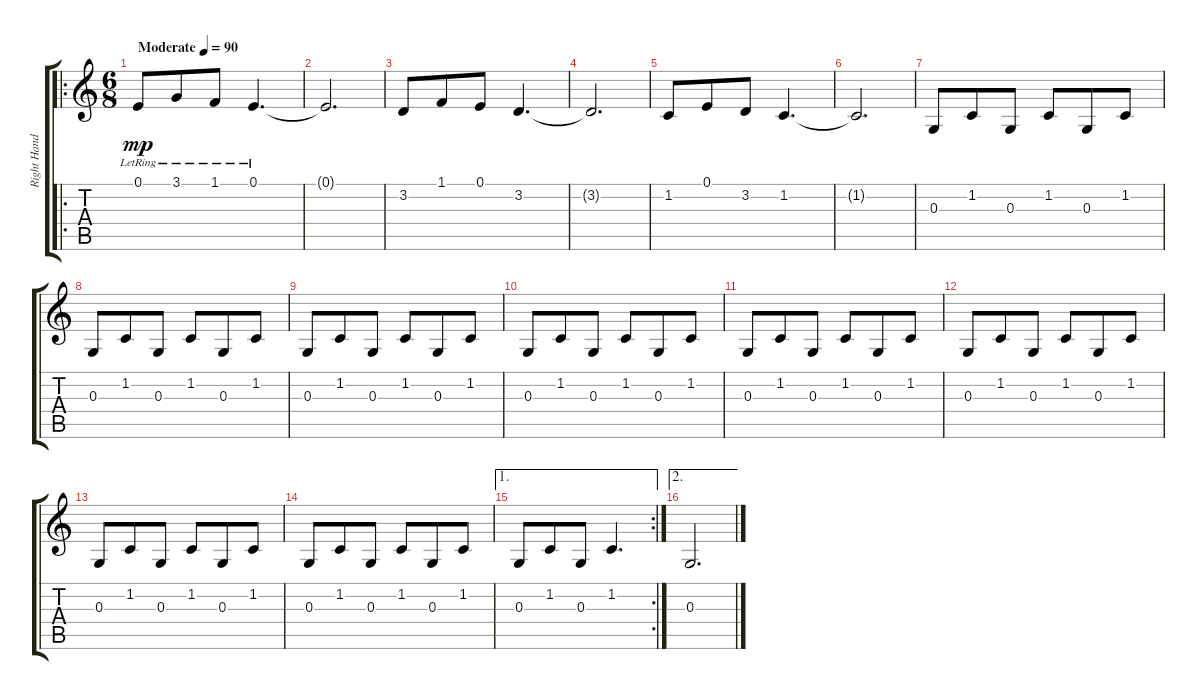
\track ("Right Hand" "Right Hand") {instrument acousticgrandpiano}
\staff {score tabs}
\tuning (E4 B3 G3 D3 A2 E2) {hide}
\ro
\ts (6 8)
\tempo (90 "Moderate")
\clef g2
\ks c
0.1{lr}.8{dy mp instrument acousticgrandpiano} 3.1{lr}.8 1.1{lr}.8 0.1{lr}.4{d} |
0.1{t}.2{d} |
3.2.8 1.1.8 0.1.8 3.2.4{d} |
3.2{t}.2{d} |
1.2.8 0.1.8 3.2.8 1.2.4{d} |
1.2{t}.2{d} |
0.3.8 1.2.8 0.3.8 1.2.8 0.3.8 1.2.8 |
0.3.8 1.2.8 0.3.8 1.2.8 0.3.8 1.2.8 |
0.3.8 1.2.8 0.3.8 1.2.8 0.3.8 1.2.8 |
0.3.8 1.2.8 0.3.8 1.2.8 0.3.8 1.2.8 |
0.3.8 1.2.8 0.3.8 1.2.8 0.3.8 1.2.8 |
0.3.8 1.2.8 0.3.8 1.2.8 0.3.8 1.2.8 |
0.3.8 1.2.8 0.3.8 1.2.8 0.3.8 1.2.8 |
0.3.8 1.2.8 0.3.8 1.2.8 0.3.8 1.2.8 |
\ae 1
\rc 2
0.3.8 1.2.8 0.3.8 1.2.4{d} |
\ae 2
0.3.2{d}
